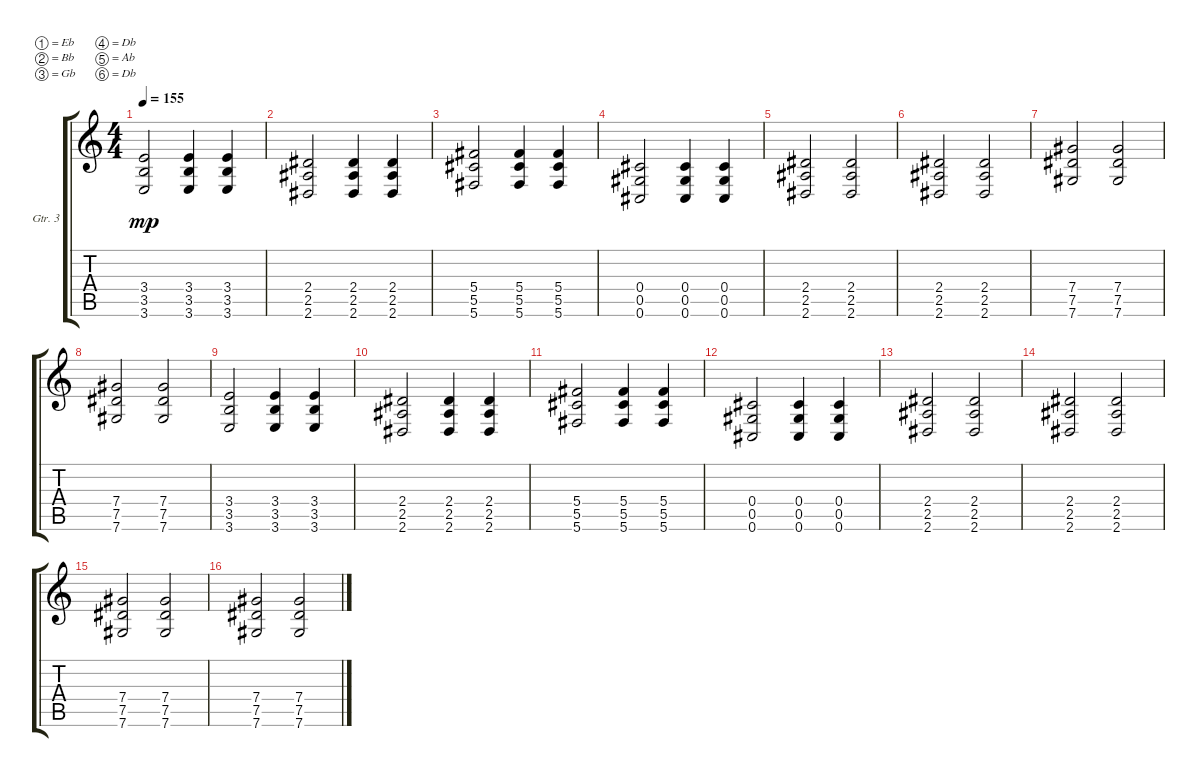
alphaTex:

\defaultSystemsLayout 4
\bracketExtendMode groupsimilarinstruments
\firstSystemTrackNameOrientation horizontal
\otherSystemsTrackNameOrientation horizontal
\track ("Electric Guitar" "Gtr. 3") {instrument distortionguitar}
\staff {score tabs}
\tuning (Eb4 Bb3 Gb3 Db3 Ab2 Db2)
\ts (4 4)
\tempo 155
\clef g2
\ks c
(3.6 3.5 3.4).2{dy mp} (3.4 3.5 3.6).4 (3.6 3.5 3.4).4 |
(2.4 2.5 2.6).2 (2.6 2.5 2.4).4 (2.4 2.5 2.6).4 |
(5.6 5.5 5.4).2 (5.4 5.5 5.6).4 (5.6 5.5 5.4).4 |
(0.4 0.5 0.6).2 (0.6 0.5 0.4).4 (0.4 0.5 0.6).4 |
(2.6 2.5 2.4).2 (2.4 2.5 2.6).2 |
(2.6 2.5 2.4).2 (2.4 2.5 2.6).2 |
(7.4 7.5 7.6).2 (7.6 7.5 7.4).2 |
(7.6 7.4 7.5).2 (7.6 7.5 7.4).2 |
(3.4 3.5 3.6).2 (3.6 3.5 3.4).4 (3.4 3.5 3.6).4 |
(2.6 2.5 2.4).2 (2.4 2.5 2.6).4 (2.6 2.5 2.4).4 |
(5.6 5.5 5.4).2 (5.4 5.5 5.6).4 (5.6 5.5 5.4).4 |
(0.6 0.5 0.4).2 (0.4 0.5 0.6).4 (0.6 0.5 0.4).4 |
(2.4 2.5 2.6).2 (2.6 2.5 2.4).2 |
(2.4 2.5 2.6).2 (2.6 2.5 2.4).2 |
(7.6 7.5 7.4).2 (7.4 7.5 7.6).2 |
(7.6 7.5 7.4).2 (7.4 7.5 7.6).2
